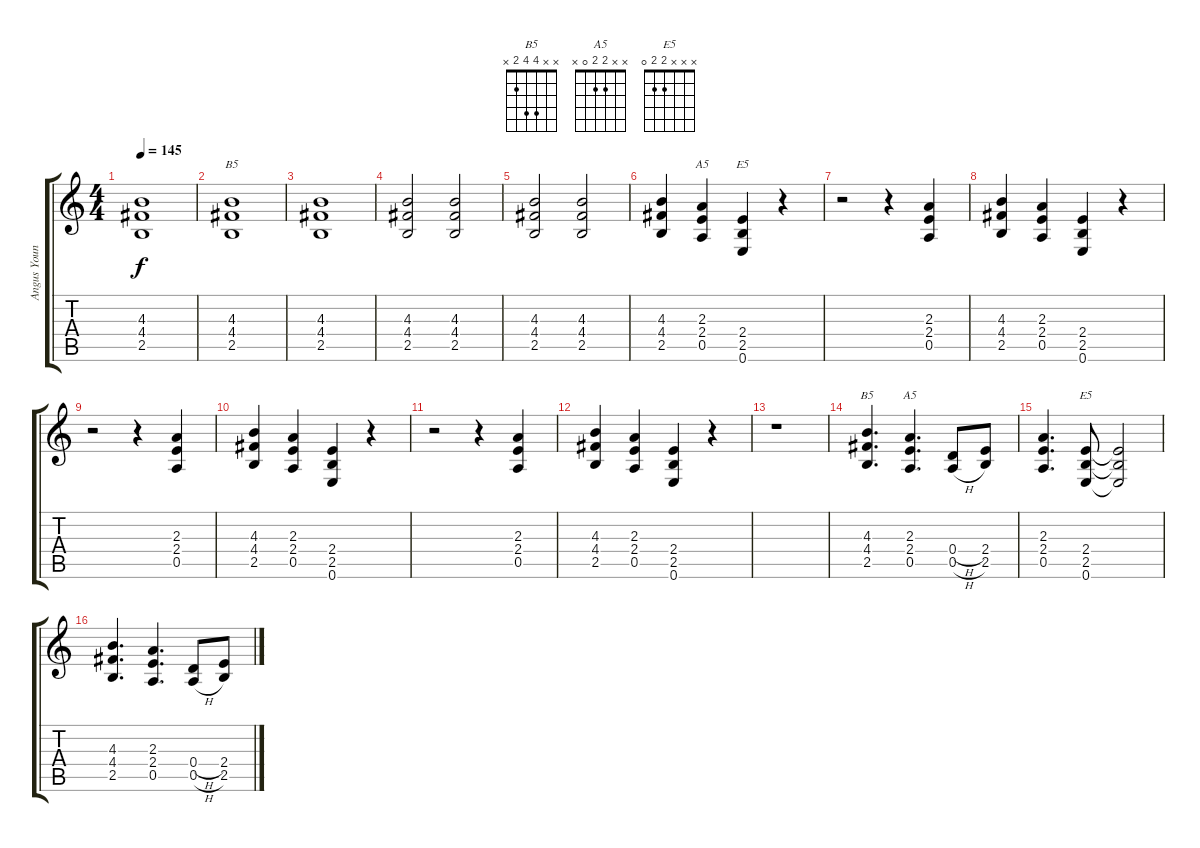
\track ("Angus Young" "Angus Youn") {instrument overdrivenguitar}
\staff {score tabs}
\tuning (E4 B3 G3 D3 A2 E2) {hide}
\chord ("B5" x x x x x x)
\chord ("A5" x x x x x x)
\chord ("E5" x x x x x x)
\chord ("B5" x x 4 4 2 x)
\chord ("A5" x x 2 2 0 x)
\chord ("E5" x x x 2 2 0)
\ts (4 4)
\tempo 145
\clef g2
\ks c
(4.3{t} 4.4{t} 2.5{t}).1{dy f} |
(4.3 4.4 2.5).1{ch "B5"} |
(4.3 4.4 2.5).1 |
(4.3 4.4 2.5).2 (4.3 4.4 2.5).2 |
(4.3 4.4 2.5).2 (4.3 4.4 2.5).2 |
(4.3 4.4 2.5).4 (2.3 2.4 0.5).4{ch "A5"} (2.4 2.5 0.6).4{ch "E5"} r.4 |
r.2 r.4 (2.3 2.4 0.5).4 |
(4.3 4.4 2.5).4 (2.3 2.4 0.5).4 (2.4 2.5 0.6).4 r.4 |
r.2 r.4 (2.3 2.4 0.5).4 |
(4.3 4.4 2.5).4 (2.3 2.4 0.5).4 (2.4 2.5 0.6).4 r.4 |
r.2 r.4 (2.3 2.4 0.5).4 |
(4.3 4.4 2.5).4 (2.3 2.4 0.5).4 (2.4 2.5 0.6).4 r.4 |
r.1 |
(4.3 4.4 2.5).4{d ch "B5"} (2.3 2.4 0.5).4{d ch "A5"} (0.4{h} 0.5{h}).8 (2.4 2.5).8 |
(2.3 2.4 0.5).4{d} (2.4 2.5 0.6).8{ch "E5"} (2.4{t} 2.5{t} 0.6{t}).2 |
(4.3 4.4 2.5).4{d} (2.3 2.4 0.5).4{d} (0.4{h} 0.5{h}).8 (2.4 2.5).8
